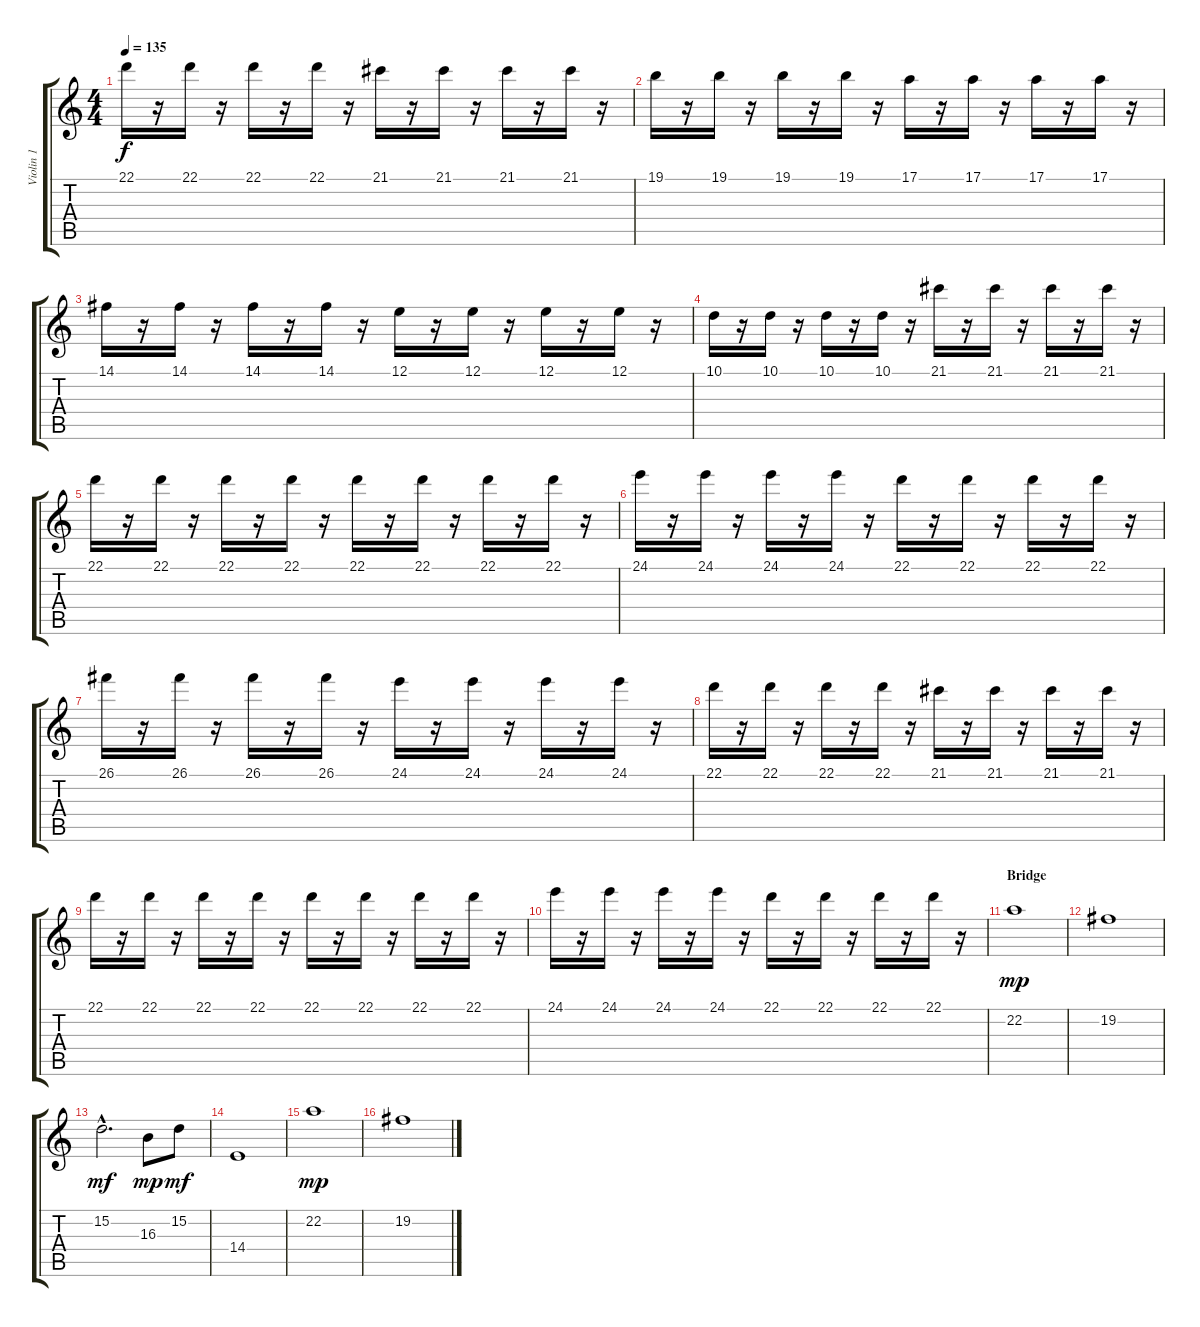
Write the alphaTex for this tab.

\track ("Violin 1" "Violin 1") {instrument violin}
\staff {score tabs}
\tuning (E4 B3 G3 D3 A2 E2) {hide}
\ts (4 4)
\tempo 135
\clef g2
\ks c
22.1.16{dy f} r.16 22.1.16 r.16 22.1.16 r.16 22.1.16 r.16 21.1.16 r.16 21.1.16 r.16 21.1.16 r.16 21.1.16 r.16 |
19.1.16 r.16 19.1.16 r.16 19.1.16 r.16 19.1.16 r.16 17.1.16 r.16 17.1.16 r.16 17.1.16 r.16 17.1.16 r.16 |
14.1.16 r.16 14.1.16 r.16 14.1.16 r.16 14.1.16 r.16 12.1.16 r.16 12.1.16 r.16 12.1.16 r.16 12.1.16 r.16 |
10.1.16 r.16 10.1.16 r.16 10.1.16 r.16 10.1.16 r.16 21.1.16 r.16 21.1.16 r.16 21.1.16 r.16 21.1.16 r.16 |
22.1.16 r.16 22.1.16 r.16 22.1.16 r.16 22.1.16 r.16 22.1.16 r.16 22.1.16 r.16 22.1.16 r.16 22.1.16 r.16 |
24.1.16 r.16 24.1.16 r.16 24.1.16 r.16 24.1.16 r.16 22.1.16 r.16 22.1.16 r.16 22.1.16 r.16 22.1.16 r.16 |
26.1.16 r.16 26.1.16 r.16 26.1.16 r.16 26.1.16 r.16 24.1.16 r.16 24.1.16 r.16 24.1.16 r.16 24.1.16 r.16 |
22.1.16 r.16 22.1.16 r.16 22.1.16 r.16 22.1.16 r.16 21.1.16 r.16 21.1.16 r.16 21.1.16 r.16 21.1.16 r.16 |
22.1.16 r.16 22.1.16 r.16 22.1.16 r.16 22.1.16 r.16 22.1.16 r.16 22.1.16 r.16 22.1.16 r.16 22.1.16 r.16 |
24.1.16 r.16 24.1.16 r.16 24.1.16 r.16 24.1.16 r.16 22.1.16 r.16 22.1.16 r.16 22.1.16 r.16 22.1.16 r.16 |
\section ("" "Bridge")
22.2.1{dy mp} |
19.2.1 |
15.2{hac}.2{d dy mf} 16.3.8{dy mp} 15.2.8{dy mf} |
14.4.1 |
22.2.1{dy mp} |
19.2.1
